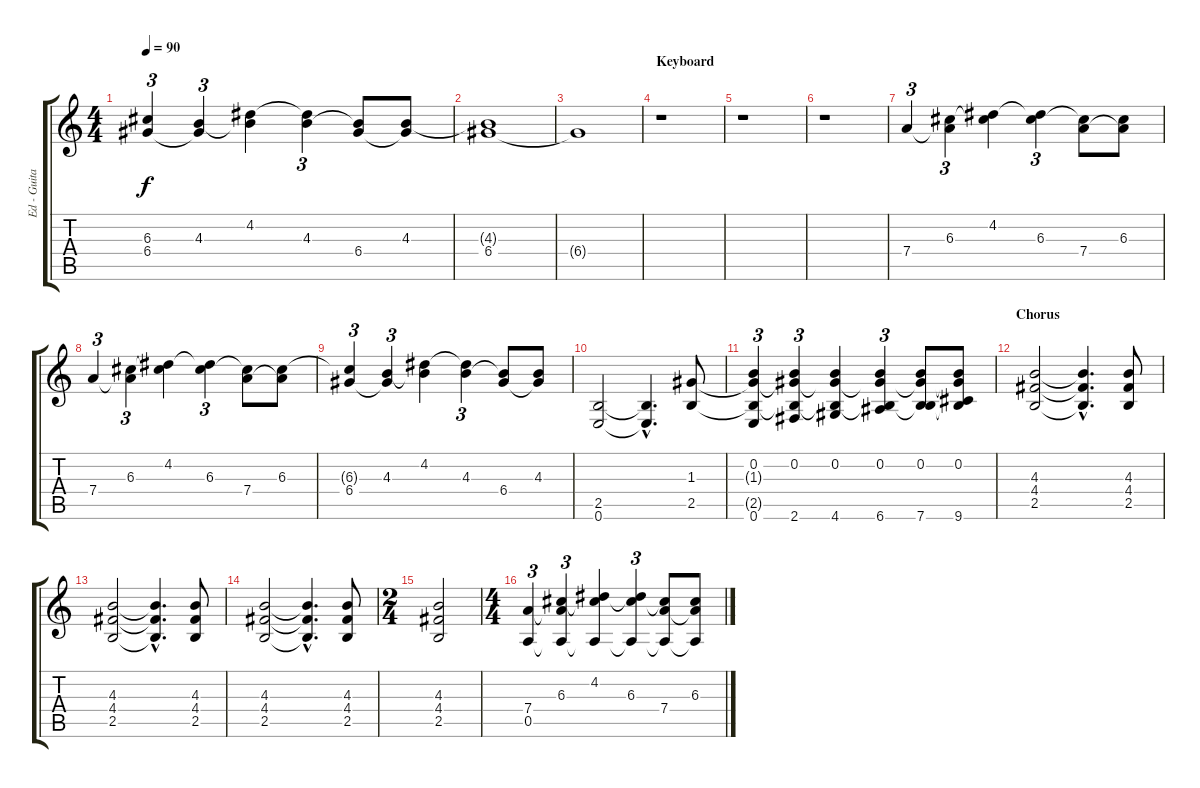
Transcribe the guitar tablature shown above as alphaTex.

\track ("Ed - Guitar" "Ed - Guita") {instrument electricguitarjazz}
\staff {score tabs}
\tuning (E4 B3 G3 D3 A2 E2) {hide}
\ts (4 4)
\tempo 90
\clef g2
\ks c
(6.3{t} 6.4).4{tu (3 2) dy f} (4.3 6.4{t}).4{tu (3 2)} (4.2 4.3{t}).4 (4.2{t} 4.3).4{tu (3 2)} (4.3{t} 6.4).8 (4.3 6.4{t}).8 |
(4.3{t} 6.4).1 |
6.4{t}.1 |
\section ("" "Keyboard")
r.1 |
r.1 |
r.1 |
7.4.4{tu (3 2)} (6.3 7.4{t}).4{tu (3 2)} (4.2 6.3{t}).4 (4.2{t} 6.3).4{tu (3 2)} (6.3{t} 7.4).8 (6.3 7.4{t}).8 |
7.4.4{tu (3 2)} (6.3 7.4{t}).4{tu (3 2)} (4.2 6.3{t}).4 (4.2{t} 6.3).4{tu (3 2)} (6.3{t} 7.4).8 (6.3 7.4{t}).8 |
(6.3{t} 6.4).4{tu (3 2)} (4.3 6.4{t}).4{tu (3 2)} (4.2 4.3{t}).4 (4.2{t} 4.3).4{tu (3 2)} (4.3{t} 6.4).8 (4.3 6.4{t}).8 |
(2.5 0.6).2{instrument overdrivenguitar} (2.5{hac t} 0.6{hac t}).4{d} (1.3 2.5).8 |
(0.2 1.3{t} 2.5{t} 0.6).4{tu (3 2)} (0.2 1.3{t} 2.5{t} 2.6).4{tu (3 2)} (0.2 1.3{t} 2.5{t} 4.6).4 (0.2 1.3{t} 2.5{t} 6.6).4{tu (3 2)} (0.2 1.3{t} 2.5{t} 7.6).8 (0.2 1.3{t} 2.5{t} 9.6).8 |
\section ("" "Chorus")
(4.3 4.4 2.5).2{instrument overdrivenguitar} (4.3{hac t} 4.4{hac t} 2.5{hac t}).4{d} (4.3 4.4 2.5).8 |
(4.3 4.4 2.5).2 (4.3{hac t} 4.4{hac t} 2.5{hac t}).4{d} (4.3 4.4 2.5).8 |
(4.3 4.4 2.5).2 (4.3{hac t} 4.4{hac t} 2.5{hac t}).4{d} (4.3 4.4 2.5).8 |
\ts (2 4)
(4.3 4.4 2.5).2 |
\ts (4 4)
(7.4 0.5).4{tu (3 2) instrument overdrivenguitar} (6.3 7.4{t} 0.5{t}).4{tu (3 2)} (4.2 6.3{t} 0.5{t}).4 (4.2{t} 6.3 0.5{t}).4{tu (3 2)} (6.3{t} 7.4 0.5{t}).8 (6.3 7.4{t} 0.5{t}).8
